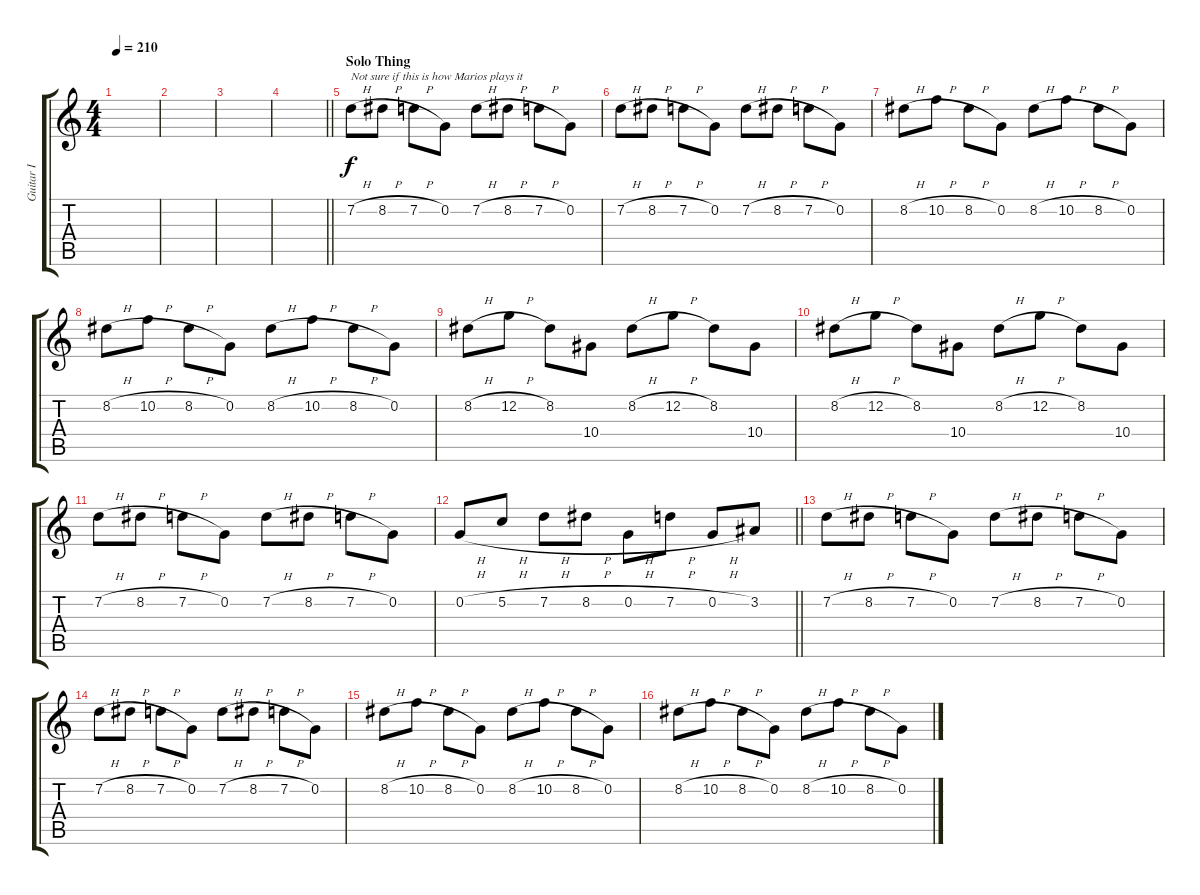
\track ("Guitar I" "Guitar I") {instrument distortionguitar}
\staff {score tabs}
\tuning (C4 G3 Eb3 Bb2 F2 C2) {hide}
\ts (4 4)
\tempo 210
\clef g2
\ks c
|
|
|
\barLineRight lightlight
|
\section ("" "Solo Thing")
7.2{h}.8{txt "Not sure if this is how Marios plays it"} 8.2{h}.8 7.2{h}.8 0.2.8 7.2{h}.8 8.2{h}.8 7.2{h}.8 0.2.8 |
7.2{h}.8 8.2{h}.8 7.2{h}.8 0.2.8 7.2{h}.8 8.2{h}.8 7.2{h}.8 0.2.8 |
8.2{h}.8 10.2{h}.8 8.2{h}.8 0.2.8 8.2{h}.8 10.2{h}.8 8.2{h}.8 0.2.8 |
8.2{h}.8 10.2{h}.8 8.2{h}.8 0.2.8 8.2{h}.8 10.2{h}.8 8.2{h}.8 0.2.8 |
8.2{h}.8 12.2{h}.8 8.2.8 10.4.8 8.2{h}.8 12.2{h}.8 8.2.8 10.4.8 |
8.2{h}.8 12.2{h}.8 8.2.8 10.4.8 8.2{h}.8 12.2{h}.8 8.2.8 10.4.8 |
7.2{h}.8 8.2{h}.8 7.2{h}.8 0.2.8 7.2{h}.8 8.2{h}.8 7.2{h}.8 0.2.8 |
\barLineRight lightlight
0.2{h}.8 5.2{h}.8 7.2{h}.8 8.2{h}.8 0.2{h}.8 7.2{h}.8 0.2{h}.8 3.2.8 |
7.2{h}.8 8.2{h}.8 7.2{h}.8 0.2.8 7.2{h}.8 8.2{h}.8 7.2{h}.8 0.2.8 |
7.2{h}.8 8.2{h}.8 7.2{h}.8 0.2.8 7.2{h}.8 8.2{h}.8 7.2{h}.8 0.2.8 |
8.2{h}.8 10.2{h}.8 8.2{h}.8 0.2.8 8.2{h}.8 10.2{h}.8 8.2{h}.8 0.2.8 |
8.2{h}.8 10.2{h}.8 8.2{h}.8 0.2.8 8.2{h}.8 10.2{h}.8 8.2{h}.8 0.2.8
